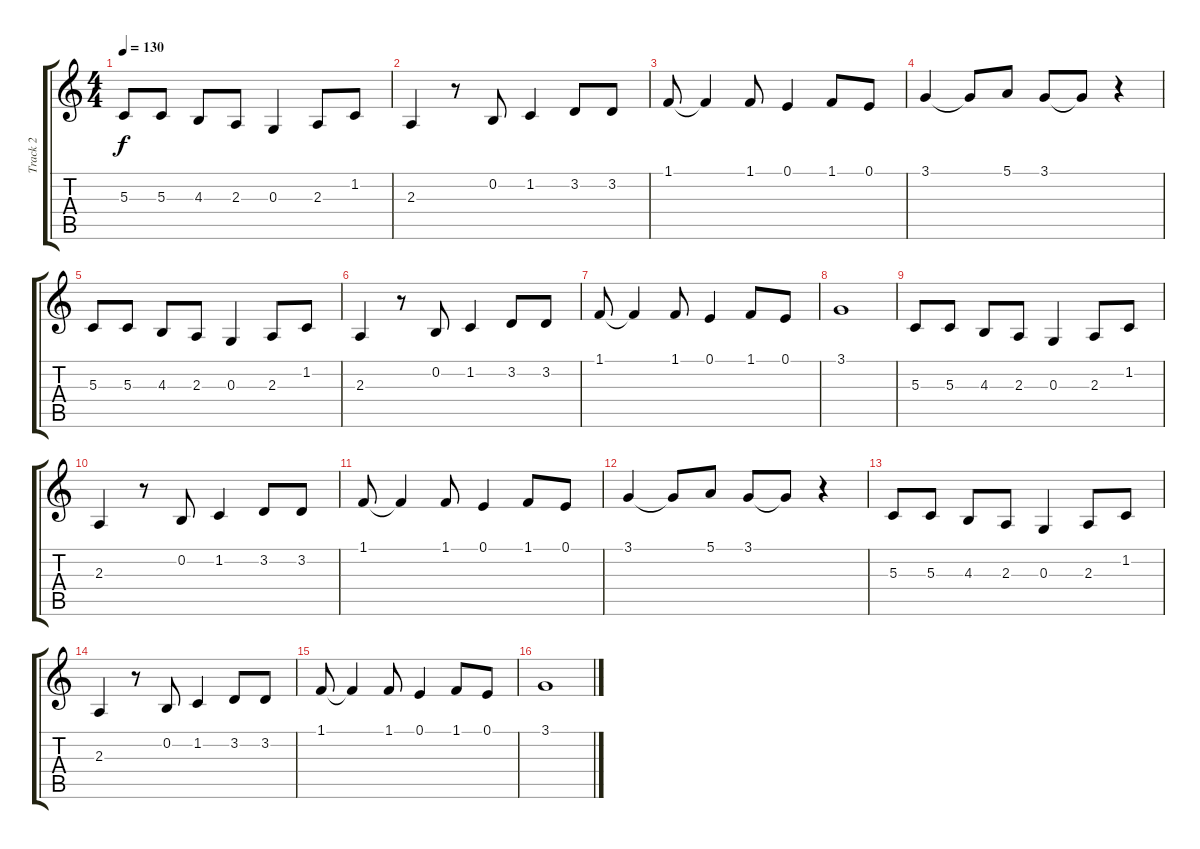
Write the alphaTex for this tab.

\track ("Track 2" "Track 2") {instrument clarinet}
\staff {score tabs}
\tuning (E4 B3 G3 D3 A2 E2) {hide}
\ts (4 4)
\tempo 130
\clef g2
\ks c
5.3.8{dy f} 5.3.8 4.3.8 2.3.8 0.3.4 2.3.8 1.2.8 |
2.3.4 r.8 0.2.8 1.2.4 3.2.8 3.2.8 |
1.1.8 1.1{t}.4 1.1.8 0.1.4 1.1.8 0.1.8 |
3.1.4 3.1{t}.8 5.1.8 3.1.8 3.1{t}.8 r.4 |
5.3.8 5.3.8 4.3.8 2.3.8 0.3.4 2.3.8 1.2.8 |
2.3.4 r.8 0.2.8 1.2.4 3.2.8 3.2.8 |
1.1.8 1.1{t}.4 1.1.8 0.1.4 1.1.8 0.1.8 |
3.1.1 |
5.3.8 5.3.8 4.3.8 2.3.8 0.3.4 2.3.8 1.2.8 |
2.3.4 r.8 0.2.8 1.2.4 3.2.8 3.2.8 |
1.1.8 1.1{t}.4 1.1.8 0.1.4 1.1.8 0.1.8 |
3.1.4 3.1{t}.8 5.1.8 3.1.8 3.1{t}.8 r.4 |
5.3.8 5.3.8 4.3.8 2.3.8 0.3.4 2.3.8 1.2.8 |
2.3.4 r.8 0.2.8 1.2.4 3.2.8 3.2.8 |
1.1.8 1.1{t}.4 1.1.8 0.1.4 1.1.8 0.1.8 |
3.1.1
